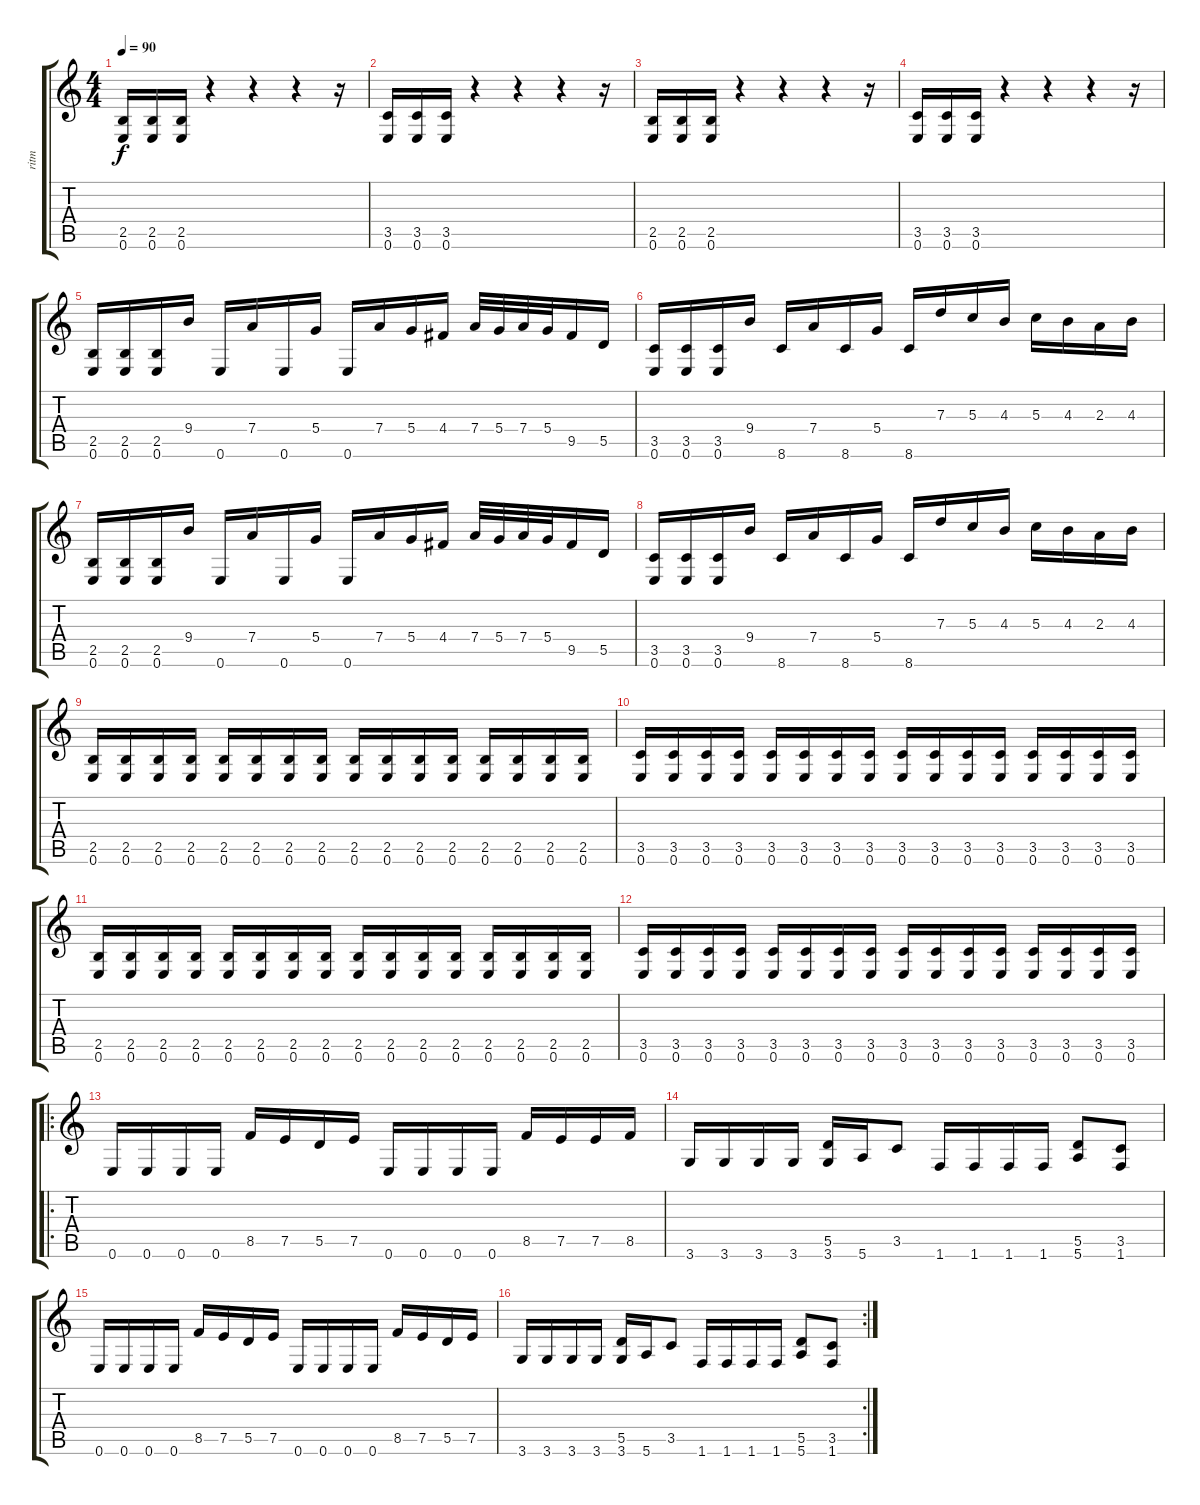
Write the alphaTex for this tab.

\track ("ritm" "ritm") {instrument distortionguitar}
\staff {score tabs}
\tuning (E4 B3 G3 D3 A2 E2) {hide}
\ts (4 4)
\tempo 90
\clef g2
\ks c
(2.5 0.6).16{dy f instrument distortionguitar} (2.5 0.6).16 (2.5 0.6).16 r.4 r.4 r.4 r.16 |
(3.5 0.6).16 (3.5 0.6).16 (3.5 0.6).16 r.4 r.4 r.4 r.16 |
(2.5 0.6).16 (2.5 0.6).16 (2.5 0.6).16 r.4 r.4 r.4 r.16 |
(3.5 0.6).16 (3.5 0.6).16 (3.5 0.6).16 r.4 r.4 r.4 r.16 |
(2.5 0.6).16 (2.5 0.6).16 (2.5 0.6).16 9.4.16 0.6.16 7.4.16 0.6.16 5.4.16 0.6.16 7.4.16 5.4.16 4.4.16 7.4.32 5.4.32 7.4.32 5.4.32 9.5.16 5.5.16 |
(3.5 0.6).16 (3.5 0.6).16 (3.5 0.6).16 9.4.16 8.6.16 7.4.16 8.6.16 5.4.16 8.6.16 7.3.16 5.3.16 4.3.16 5.3.16 4.3.16 2.3.16 4.3.16 |
(2.5 0.6).16 (2.5 0.6).16 (2.5 0.6).16 9.4.16 0.6.16 7.4.16 0.6.16 5.4.16 0.6.16 7.4.16 5.4.16 4.4.16 7.4.32 5.4.32 7.4.32 5.4.32 9.5.16 5.5.16 |
(3.5 0.6).16 (3.5 0.6).16 (3.5 0.6).16 9.4.16 8.6.16 7.4.16 8.6.16 5.4.16 8.6.16 7.3.16 5.3.16 4.3.16 5.3.16 4.3.16 2.3.16 4.3.16 |
(2.5 0.6).16 (2.5 0.6).16 (2.5 0.6).16 (2.5 0.6).16 (2.5 0.6).16 (2.5 0.6).16 (2.5 0.6).16 (2.5 0.6).16 (2.5 0.6).16 (2.5 0.6).16 (2.5 0.6).16 (2.5 0.6).16 (2.5 0.6).16 (2.5 0.6).16 (2.5 0.6).16 (2.5 0.6).16 |
(3.5 0.6).16 (3.5 0.6).16 (3.5 0.6).16 (3.5 0.6).16 (3.5 0.6).16 (3.5 0.6).16 (3.5 0.6).16 (3.5 0.6).16 (3.5 0.6).16 (3.5 0.6).16 (3.5 0.6).16 (3.5 0.6).16 (3.5 0.6).16 (3.5 0.6).16 (3.5 0.6).16 (3.5 0.6).16 |
(2.5 0.6).16 (2.5 0.6).16 (2.5 0.6).16 (2.5 0.6).16 (2.5 0.6).16 (2.5 0.6).16 (2.5 0.6).16 (2.5 0.6).16 (2.5 0.6).16 (2.5 0.6).16 (2.5 0.6).16 (2.5 0.6).16 (2.5 0.6).16 (2.5 0.6).16 (2.5 0.6).16 (2.5 0.6).16 |
(3.5 0.6).16 (3.5 0.6).16 (3.5 0.6).16 (3.5 0.6).16 (3.5 0.6).16 (3.5 0.6).16 (3.5 0.6).16 (3.5 0.6).16 (3.5 0.6).16 (3.5 0.6).16 (3.5 0.6).16 (3.5 0.6).16 (3.5 0.6).16 (3.5 0.6).16 (3.5 0.6).16 (3.5 0.6).16 |
\ro
0.6.16 0.6.16 0.6.16 0.6.16 8.5.16 7.5.16 5.5.16 7.5.16 0.6.16 0.6.16 0.6.16 0.6.16 8.5.16 7.5.16 7.5.16 8.5.16 |
3.6.16 3.6.16 3.6.16 3.6.16 (5.5 3.6).16 5.6.16 3.5.8 1.6.16 1.6.16 1.6.16 1.6.16 (5.5 5.6).8 (3.5 1.6).8 |
0.6.16 0.6.16 0.6.16 0.6.16 8.5.16 7.5.16 5.5.16 7.5.16 0.6.16 0.6.16 0.6.16 0.6.16 8.5.16 7.5.16 5.5.16 7.5.16 |
\rc 2
3.6.16 3.6.16 3.6.16 3.6.16 (5.5 3.6).16 5.6.16 3.5.8 1.6.16 1.6.16 1.6.16 1.6.16 (5.5 5.6).8 (3.5 1.6).8
